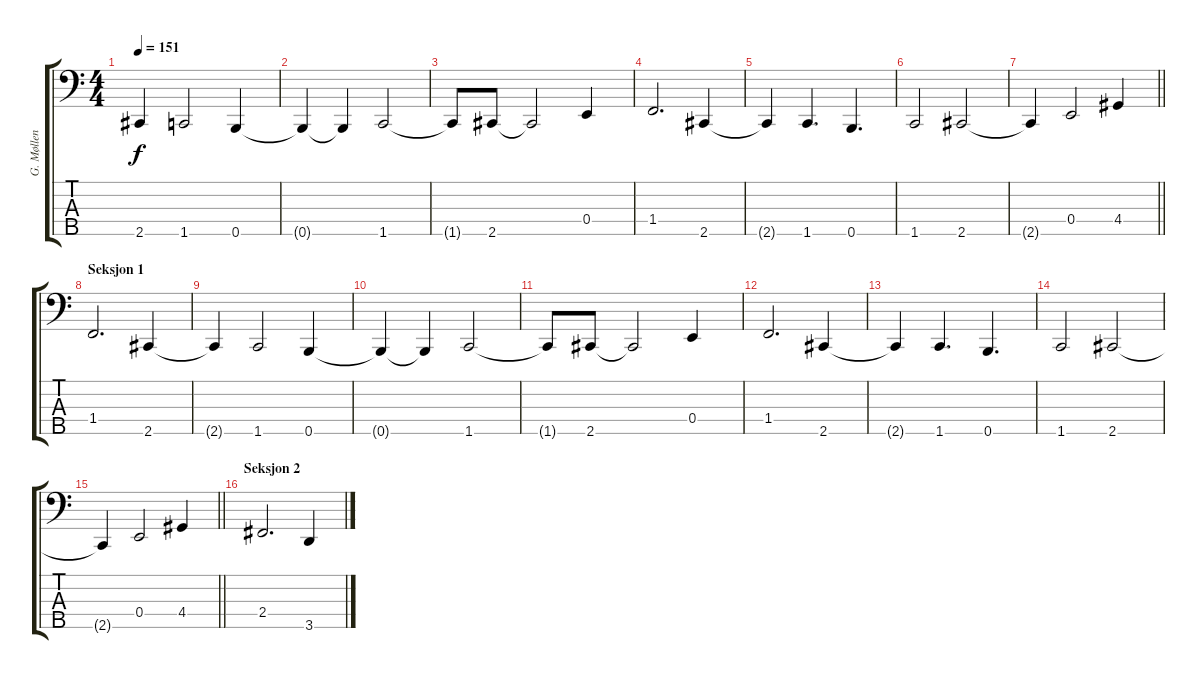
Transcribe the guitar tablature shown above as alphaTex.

\track ("G. Møllen" "G. Møllen") {instrument electricbassfinger}
\staff {score tabs}
\tuning (G2 D2 A1 E1 B0) {hide}
\ts (4 4)
\tempo 151
\clef f4
\ks c
2.5{t}.4{dy f} 1.5.2 0.5.4 |
0.5{t}.4 0.5{t}.4 1.5.2 |
1.5{t}.8 2.5.8 2.5{t}.2 0.4.4 |
1.4.2{d} 2.5.4 |
2.5{t}.4 1.5.4{d} 0.5.4{d} |
1.5.2 2.5.2 |
\barLineRight lightlight
2.5{t}.4 0.4.2 4.4.4 |
\section ("" "Seksjon 1")
1.4.2{d} 2.5.4 |
2.5{t}.4 1.5.2 0.5.4 |
0.5{t}.4 0.5{t}.4 1.5.2 |
1.5{t}.8 2.5.8 2.5{t}.2 0.4.4 |
1.4.2{d} 2.5.4 |
2.5{t}.4 1.5.4{d} 0.5.4{d} |
1.5.2 2.5.2 |
\barLineRight lightlight
2.5{t}.4 0.4.2 4.4.4 |
\section ("" "Seksjon 2")
2.4.2{d} 3.5.4
